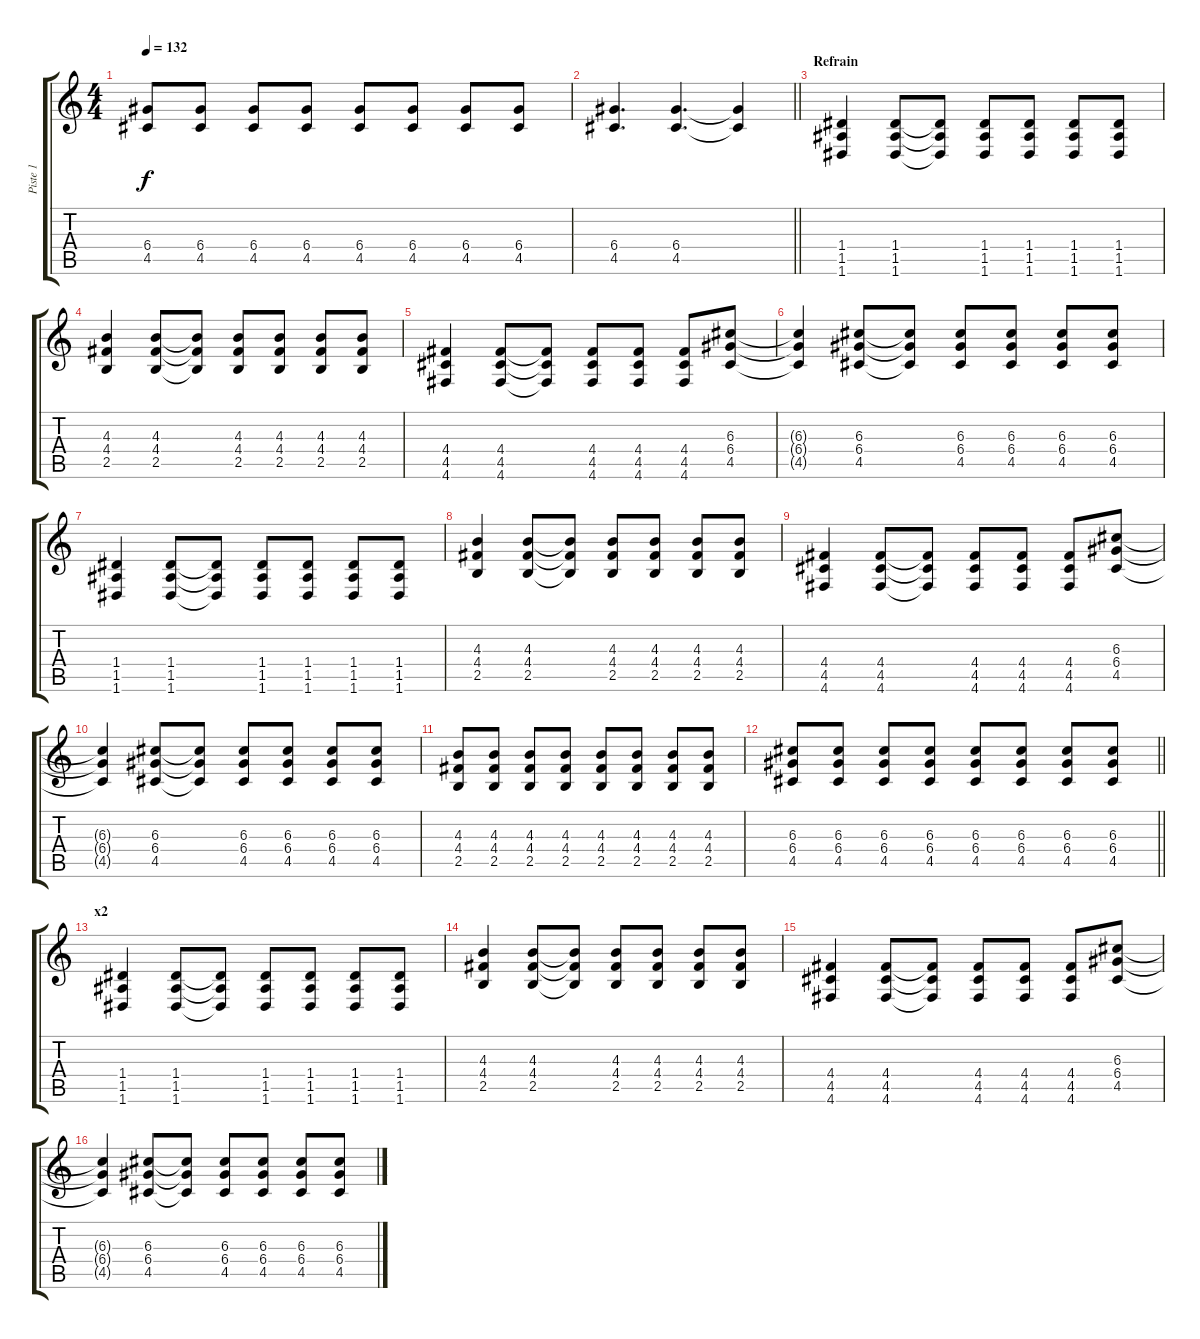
\track ("Piste 1" "Piste 1") {instrument distortionguitar}
\staff {score tabs}
\tuning (E4 B3 G3 D3 A2 D2) {hide}
\ts (4 4)
\tempo 132
\clef g2
\ks c
(6.4 4.5).8{dy f} (6.4 4.5).8 (6.4 4.5).8 (6.4 4.5).8 (6.4 4.5).8 (6.4 4.5).8 (6.4 4.5).8 (6.4 4.5).8 |
\barLineRight lightlight
(6.4 4.5).4{d} (6.4 4.5).4{d} (6.4{t} 4.5{t}).4 |
\section ("" "Refrain")
(1.4 1.5 1.6).4 (1.4 1.5 1.6).8 (1.4{t} 1.5{t} 1.6{t}).8 (1.4 1.5 1.6).8 (1.4 1.5 1.6).8 (1.4 1.5 1.6).8 (1.4 1.5 1.6).8 |
(4.3 4.4 2.5).4 (4.3 4.4 2.5).8 (4.3{t} 4.4{t} 2.5{t}).8 (4.3 4.4 2.5).8 (4.3 4.4 2.5).8 (4.3 4.4 2.5).8 (4.3 4.4 2.5).8 |
(4.4 4.5 4.6).4 (4.4 4.5 4.6).8 (4.4{t} 4.5{t} 4.6{t}).8 (4.4 4.5 4.6).8 (4.4 4.5 4.6).8 (4.4 4.5 4.6).8 (6.3 6.4 4.5).8 |
(6.3{t} 6.4{t} 4.5{t}).4 (6.3 6.4 4.5).8 (6.3{t} 6.4{t} 4.5{t}).8 (6.3 6.4 4.5).8 (6.3 6.4 4.5).8 (6.3 6.4 4.5).8 (6.3 6.4 4.5).8 |
(1.4 1.5 1.6).4 (1.4 1.5 1.6).8 (1.4{t} 1.5{t} 1.6{t}).8 (1.4 1.5 1.6).8 (1.4 1.5 1.6).8 (1.4 1.5 1.6).8 (1.4 1.5 1.6).8 |
(4.3 4.4 2.5).4 (4.3 4.4 2.5).8 (4.3{t} 4.4{t} 2.5{t}).8 (4.3 4.4 2.5).8 (4.3 4.4 2.5).8 (4.3 4.4 2.5).8 (4.3 4.4 2.5).8 |
(4.4 4.5 4.6).4 (4.4 4.5 4.6).8 (4.4{t} 4.5{t} 4.6{t}).8 (4.4 4.5 4.6).8 (4.4 4.5 4.6).8 (4.4 4.5 4.6).8 (6.3 6.4 4.5).8 |
(6.3{t} 6.4{t} 4.5{t}).4 (6.3 6.4 4.5).8 (6.3{t} 6.4{t} 4.5{t}).8 (6.3 6.4 4.5).8 (6.3 6.4 4.5).8 (6.3 6.4 4.5).8 (6.3 6.4 4.5).8 |
(4.3 4.4 2.5).8 (4.3 4.4 2.5).8 (4.3 4.4 2.5).8 (4.3 4.4 2.5).8 (4.3 4.4 2.5).8 (4.3 4.4 2.5).8 (4.3 4.4 2.5).8 (4.3 4.4 2.5).8 |
\barLineRight lightlight
(6.3 6.4 4.5).8 (6.3 6.4 4.5).8 (6.3 6.4 4.5).8 (6.3 6.4 4.5).8 (6.3 6.4 4.5).8 (6.3 6.4 4.5).8 (6.3 6.4 4.5).8 (6.3 6.4 4.5).8 |
\section ("" "x2")
(1.4 1.5 1.6).4 (1.4 1.5 1.6).8 (1.4{t} 1.5{t} 1.6{t}).8 (1.4 1.5 1.6).8 (1.4 1.5 1.6).8 (1.4 1.5 1.6).8 (1.4 1.5 1.6).8 |
(4.3 4.4 2.5).4 (4.3 4.4 2.5).8 (4.3{t} 4.4{t} 2.5{t}).8 (4.3 4.4 2.5).8 (4.3 4.4 2.5).8 (4.3 4.4 2.5).8 (4.3 4.4 2.5).8 |
(4.4 4.5 4.6).4 (4.4 4.5 4.6).8 (4.4{t} 4.5{t} 4.6{t}).8 (4.4 4.5 4.6).8 (4.4 4.5 4.6).8 (4.4 4.5 4.6).8 (6.3 6.4 4.5).8 |
(6.3{t} 6.4{t} 4.5{t}).4 (6.3 6.4 4.5).8 (6.3{t} 6.4{t} 4.5{t}).8 (6.3 6.4 4.5).8 (6.3 6.4 4.5).8 (6.3 6.4 4.5).8 (6.3 6.4 4.5).8
